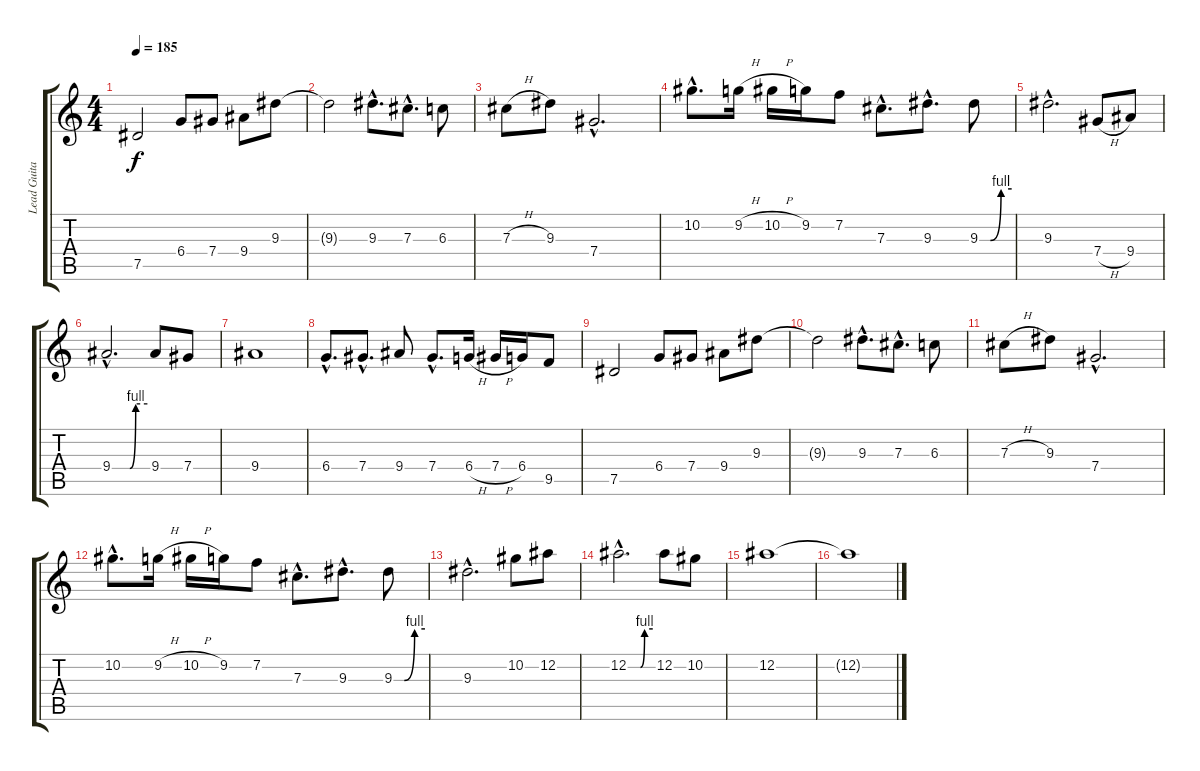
\track ("Lead Guitar" "Lead Guita") {instrument distortionguitar}
\staff {score tabs}
\tuning (Eb4 Bb3 Gb3 Db3 Ab2 Eb2) {hide}
\ts (4 4)
\tempo 185
\clef g2
\ks c
7.5.2{dy f} 6.4.8 7.4.8 9.4.8 9.3.8 |
9.3{t}.2 9.3{hac}.8{d} 7.3{hac}.8{d} 6.3.8 |
7.3{h}.8 9.3.8 7.4{hac}.2{d} |
10.2{hac}.8{d} 9.2{h}.16 10.2{h}.16 9.2.16 7.2.8 7.3{hac}.8{d} 9.3{hac}.8{d} 9.3{be (custom 0 0 20 0 40 4 60 4)}.8 |
9.3{hac}.2{d} 7.4{h}.8 9.4.8 |
9.4{be (custom 0 0 30 0 40 4 60 4) hac}.2{d} 9.4.8 7.4.8 |
9.4.1 |
6.4{hac}.8{d} 7.4{hac}.8{d} 9.4.8 7.4{hac}.8{d} 6.4{h}.16 7.4{h}.16 6.4.16 9.5.8 |
7.5.2 6.4.8 7.4.8 9.4.8 9.3.8 |
9.3{t}.2 9.3{hac}.8{d} 7.3{hac}.8{d} 6.3.8 |
7.3{h}.8 9.3.8 7.4{hac}.2{d} |
10.2{hac}.8{d} 9.2{h}.16 10.2{h}.16 9.2.16 7.2.8 7.3{hac}.8{d} 9.3{hac}.8{d} 9.3{be (custom 0 0 20 0 40 4 60 4)}.8 |
9.3{hac}.2{d} 10.2.8 12.2.8 |
12.2{be (custom 0 0 30 0 40 4 60 4) hac}.2{d} 12.2.8 10.2.8 |
12.2.1 |
12.2{t}.1
